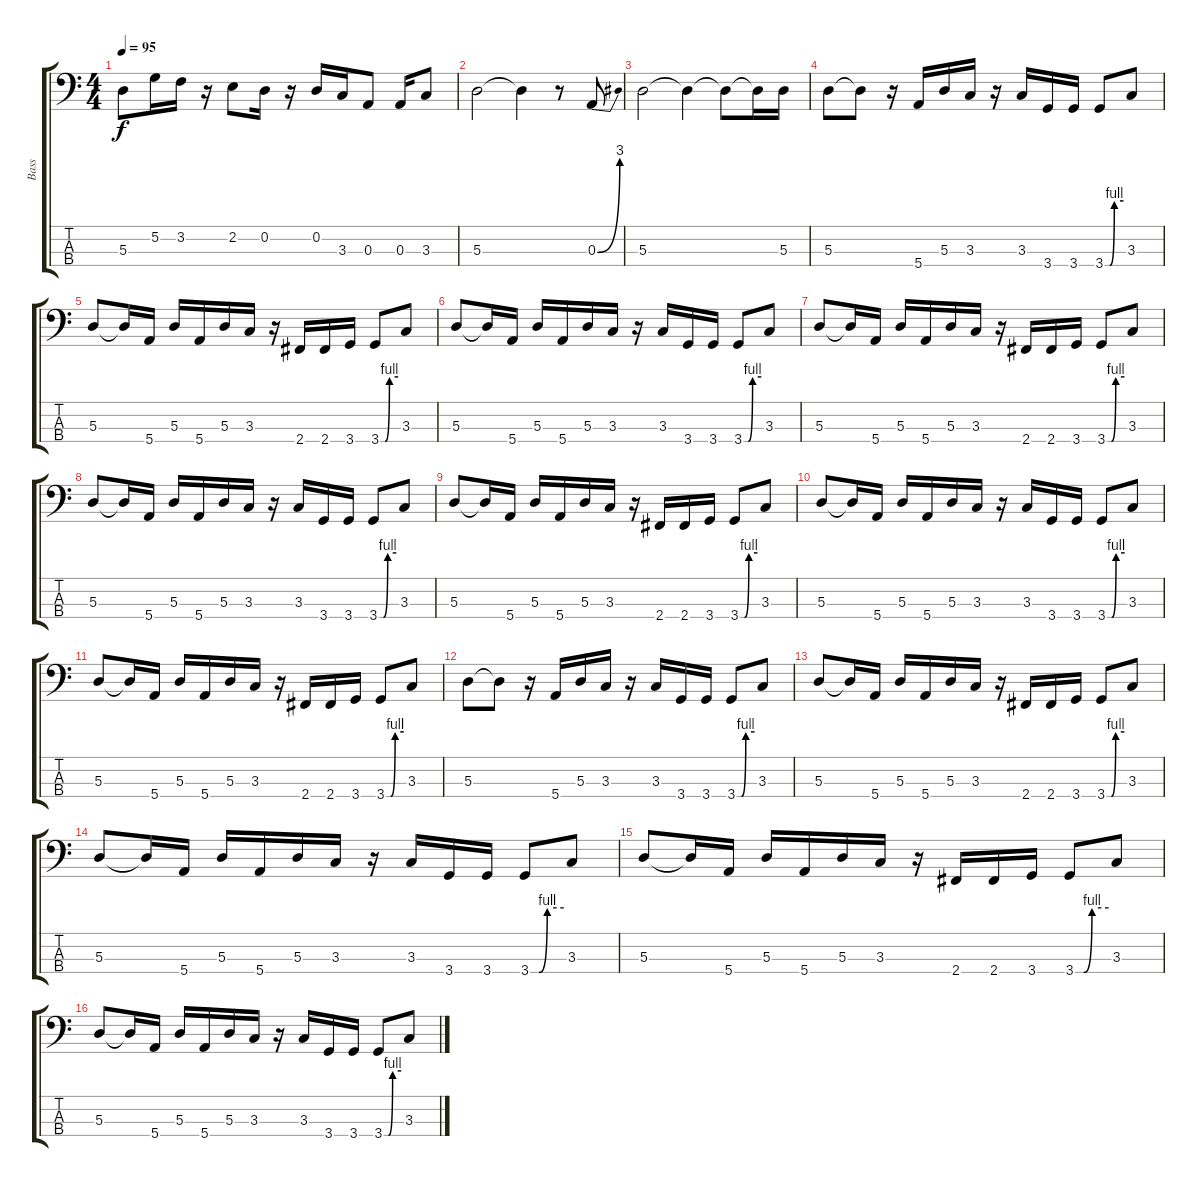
\track ("Bass" "Bass") {instrument slapbass1}
\staff {score tabs}
\tuning (G2 D2 A1 E1) {hide}
\ts (4 4)
\tempo 95
\clef f4
\ks c
5.3.8{dy f} 5.2.16 3.2.16 r.16 2.2.8 0.2.16 r.16 0.2.16 3.3.16 0.3.8 0.3.16 3.3.8 |
5.3.2 5.3{t}.4 r.8 0.3{be (bend 0 0 60 12)}.8 |
5.3.2 5.3{t}.4 5.3{t}.8 5.3{t}.16 5.3.16 |
5.3.8 5.3{t}.8 r.16 5.4.16 5.3.16 3.3.16 r.16 3.3.16 3.4.16 3.4.16 3.4{be (custom 0 0 15 0 30 4 60 4)}.8 3.3.8 |
5.3.8 5.3{t}.16 5.4.16 5.3.16 5.4.16 5.3.16 3.3.16 r.16 2.4.16 2.4.16 3.4.16 3.4{be (custom 0 0 15 0 30 4 60 4)}.8 3.3.8 |
5.3.8 5.3{t}.16 5.4.16 5.3.16 5.4.16 5.3.16 3.3.16 r.16 3.3.16 3.4.16 3.4.16 3.4{be (custom 0 0 15 0 30 4 60 4)}.8 3.3.8 |
5.3.8 5.3{t}.16 5.4.16 5.3.16 5.4.16 5.3.16 3.3.16 r.16 2.4.16 2.4.16 3.4.16 3.4{be (custom 0 0 15 0 30 4 60 4)}.8 3.3.8 |
5.3.8 5.3{t}.16 5.4.16 5.3.16 5.4.16 5.3.16 3.3.16 r.16 3.3.16 3.4.16 3.4.16 3.4{be (custom 0 0 15 0 30 4 60 4)}.8 3.3.8 |
5.3.8 5.3{t}.16 5.4.16 5.3.16 5.4.16 5.3.16 3.3.16 r.16 2.4.16 2.4.16 3.4.16 3.4{be (custom 0 0 15 0 30 4 60 4)}.8 3.3.8 |
5.3.8 5.3{t}.16 5.4.16 5.3.16 5.4.16 5.3.16 3.3.16 r.16 3.3.16 3.4.16 3.4.16 3.4{be (custom 0 0 15 0 30 4 60 4)}.8 3.3.8 |
5.3.8 5.3{t}.16 5.4.16 5.3.16 5.4.16 5.3.16 3.3.16 r.16 2.4.16 2.4.16 3.4.16 3.4{be (custom 0 0 15 0 30 4 60 4)}.8 3.3.8 |
5.3.8 5.3{t}.8 r.16 5.4.16 5.3.16 3.3.16 r.16 3.3.16 3.4.16 3.4.16 3.4{be (custom 0 0 15 0 30 4 60 4)}.8 3.3.8 |
5.3.8 5.3{t}.16 5.4.16 5.3.16 5.4.16 5.3.16 3.3.16 r.16 2.4.16 2.4.16 3.4.16 3.4{be (custom 0 0 15 0 30 4 60 4)}.8 3.3.8 |
5.3.8 5.3{t}.16 5.4.16 5.3.16 5.4.16 5.3.16 3.3.16 r.16 3.3.16 3.4.16 3.4.16 3.4{be (custom 0 0 15 0 30 4 60 4)}.8 3.3.8 |
5.3.8 5.3{t}.16 5.4.16 5.3.16 5.4.16 5.3.16 3.3.16 r.16 2.4.16 2.4.16 3.4.16 3.4{be (custom 0 0 15 0 30 4 60 4)}.8 3.3.8 |
5.3.8 5.3{t}.16 5.4.16 5.3.16 5.4.16 5.3.16 3.3.16 r.16 3.3.16 3.4.16 3.4.16 3.4{be (custom 0 0 15 0 30 4 60 4)}.8 3.3.8
